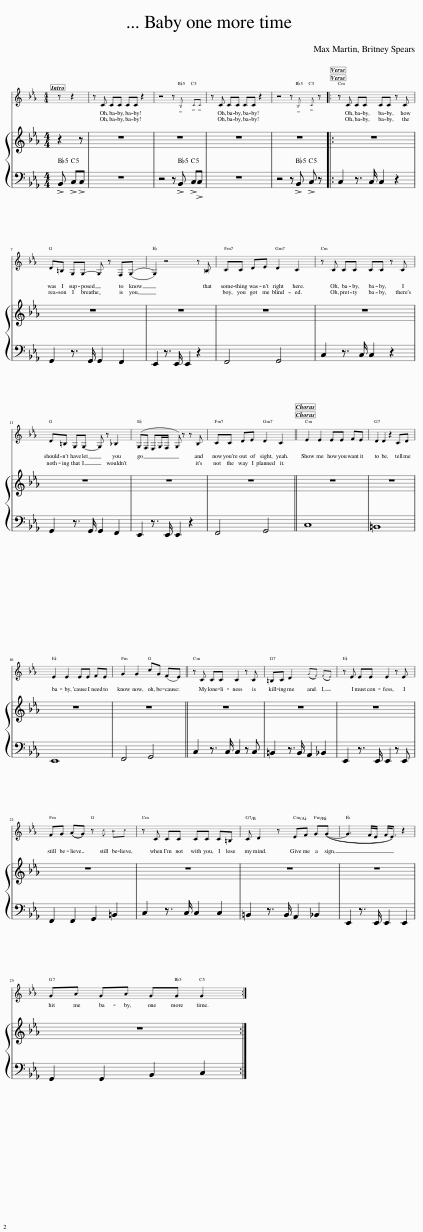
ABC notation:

X:1
%%score 1 2
L:1/8
Q:1/4=90
M:4/4
I:linebreak $
K:Eb
V:1 treble
V:2 bass
V:1
 z z2 | z C CC CC z2 | z4 z !>!B, !>!C!>!C | z C CC CC z2 | z4 z !>!B, !>!C z |: %5
 z C CC CC z C |$ D=B, G,G,- G, z F,((G, | G,2)) z4 z B, | CC DE D2 C2 | z C CC CC z C |$ %10
 D=B, G,G,- G, z _B,2 | (G,F, E,G,/F,/ G,) z z B, | CC DE D2 C2 || E2 E2 EE FE | D2 D2 z2 CD |$ %15
 E2 E2 EE FE | G2 G2 cG (FE) || z C CC C2 z C | =B,C D2 ((GF)) ((FE)) | z E EE E2 z E |$ %20
 FG ((AG)) z c =Bc | z C CC CC C=B, | C D2 z EF G((G- | G3 F/E/ F<E)) z2 |$ GA GA GG G2 :| %25
V:2
 !>!B,, !>!C,!>!C, | z8 | z4 z !>!B,, !>!C,!>!C, | z8 | z4 z !>!B,, !>!C, z |: %5
 C,2 z3/2 C,/ C,2 z2 |$ G,,2 z3/2 G,,/ G,,2 F,,2 | E,,2 z3/2 E,,/ E,,2 z2 | F,,4 G,,4 | C,2 z3/2 C,/ C,2 z2 |$ %10
 G,,2 z3/2 G,,/ G,,2 F,,2 | E,,2 z3/2 E,,/ E,,2 z2 | F,,4 G,,4 || C,8 | =B,,8 |$ %15
 E,,8 | F,,4 G,,4 || C,2 z3/2 C,/ C,2 z C, | =B,,2 z3/2 B,,/ A,,2 _B,,2 | E,,2 z3/2 E,,/ E,,2 z E,, |$ %20
 F,,2 F,,2 G,,2 =B,,2 | C,2 z3/2 C,/ C,2 C,2 | =B,,2 z3/2 B,,/ A,,2 _B,,2 | E,,2 z3/2 E,,/ E,,2 E,,2 |$ G,,2 G,,2 B,,2 C,2 :| %25
